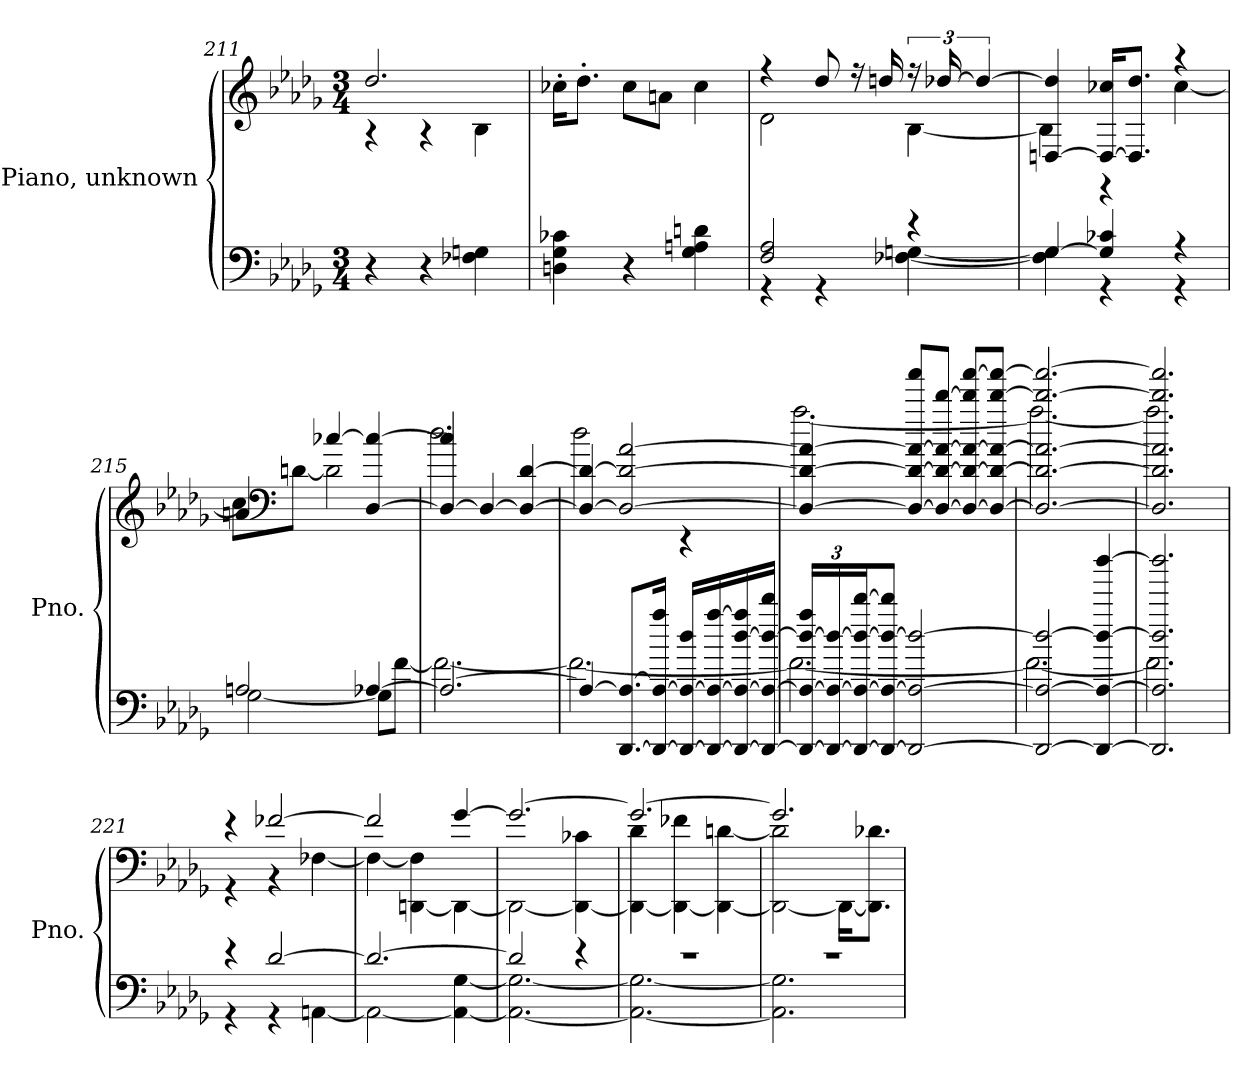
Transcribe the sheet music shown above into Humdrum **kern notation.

**kern	**kern
*part1	*part1
*staff2	*staff1
*I"Piano, unknown	*
*I'Pno.	*
*clefF4	*clefG2
*k[b-e-a-d-g-]	*k[b-e-a-d-g-]
*M3/4	*M3/4
=211	=211
*	*^
4r	2.dd-/	4r
4r	.	4r
4F-X\ 4Gn\	.	4B-\
*	*v	*v
=212	=212
4Dn\ 4G-\ 4c-X\	16cc-X'\KL
.	8.dd-'\J
4r	8cc-\L
.	8an\J
4G-\ 4An\ 4dn\	4cc-\
=213	=213
*^	*^
2F/ 2A-/	4r	4r	2d-\
.	4r	8dd-/	.
.	.	16r	.
.	.	16ddn/	.
4r	[4F-X\ [4Gn\	24r	[4B-\
.	.	[24dd-X/	.
.	.	6dd-/_	.
!!LO:LB:g=z	!!
=214	=214	=214	=214
[4G-/	4F-\] 4G\]	[4Dn/ 4dd-/]	4B-\]
4G-/] 4c-X/	4r	16D/_ 16cc-X/KL	4r
.	.	8.D/] 8.dd-/J	.
4r	4r	4r	[4cc-\
=215	=215	=215	=215
2An/	[2G-\	4an/	8cc-\L]
*	*	*clefF4	*
.	.	.	[8dn\J
.	.	[4cc-X/	2d\]
[4A-X/	8G-\L]	[4D-/ 4cc-/_	.
.	[8f\J	.	.
=216	=216	=216	=216
2.A-/_	2.f\_	4D-/_ 4cc-/]	2.dd-\
.	.	4D-/_	.
.	.	4D-/_ [4d-/	.
=217	=217	=217	=217
4A-/_	2.f\_	4D-/_ 4d-/_	2dd-\
[8.DD-/ 8.A-/_L	.	2D-/_ 2d-/_ [2a-/	.
16DD-/_ 16A-/_ 16aa-/Jk	.	.	.
16DD-/_ 16A-/_ 16dd-/LL	.	.	4r
16DD-/_ 16A-/_ [16aa-/	.	.	.
16DD-/_ 16A-/_ [16dd-/ 16aa-/]	.	.	.
16DD-/_ 16A-/_ 16dd-/_ 16ddd-/JJ	.	.	.
!!LO:LB:g=z	!!
=218	=218	=218	=218
*Xbrackettup	*	*	*
24DD-/_ 24A-/_ 24dd-/_ 24aa-/LL	2.f\_	4D-/_ 4d-/_ 4a-/_	[2.aa-\
24DD-/_ 24A-/_ 24dd-/_	.	.	.
24DD-/_ 24A-/_ 24dd-/_ [24ddd-/J	.	.	.
8DD-/_ 8A-/_ 8dd-/_ 8ddd-/]J	.	.	.
2DD-/_ 2A-/_ 2dd-/_	.	8D-/_ 8d-/_ 8a-/_ 8aaa-/L	.
.	.	8D-/_ 8d-/_ 8a-/_ [8ddd-/J	.
.	.	8D-/_ 8d-/_ 8a-/_ 8ddd-/] [8aaa-/L	.
.	.	8D-/_ 8d-/_ 8a-/_ [8ddd-/ 8aaa-/_J	.
=219	=219	=219	=219
2DD-/_ 2A-/_ 2dd-/_	2.f\_	2.D-/_ 2.d-/_ 2.a-/_ 2.ddd-/_ 2.aaa-/_	2.aa-\_
4DD-/_ 4A-/_ 4dd-/_ [4dddd-/	.	.	.
=220	=220	=220	=220
2.DD-/] 2.A-/] 2.dd-/] 2.dddd-/]	2.f\]	2.D-/] 2.d-/] 2.a-/] 2.ddd-/] 2.aaa-/]	2.aa-\]
=221	=221	=221	=221
4r	4r	4r	4r
[2d-/	4r	[2f-X/	4r
.	[4AAn\	.	[4F-X\
=222	=222	=222	=222
2.d-/_	2AA\_	2f-/]	4F-\_
.	.	.	[4DDn\ 4F-\]
.	4AA\_ [4G-\	[4g-/	4DD\_
=223	=223	=223	=223
2d-/]	2.AA\_ 2.G-\_	2.g-/_	2DD\_
4r	.	.	4DD\_ 4c-X\
=224	=224	=224	=224
2.r	2.AA\_ 2.G-\_	2.g-/_	4DD\_ 4d-\
.	.	.	4DD\_ 4f-X\
.	.	.	4DD\_ [4dn\
!!LO:PB:g=z	!!
=225	=225	=225	=225
2.r	2.AA\] 2.G-\]	2.g-/]	2DD\_ 2d\]
.	.	.	16DD\KL_
.	.	.	8.DD\] 8.d-X\J
*v	*v	*	*
*	*v	*v
=	=
*-	*-
